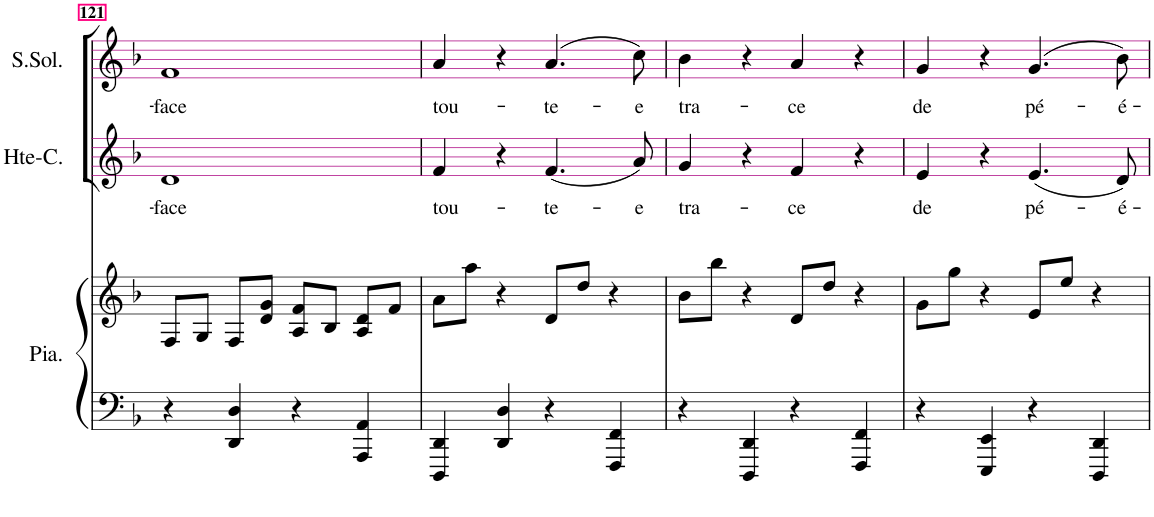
**kern	**kern	**kern	**text	**kern	**text
*part3	*part3	*part2	*part2	*part1	*part1
*staff4	*staff3	*staff2	*staff2	*staff1	*staff1
*I"Piano	*	*I"Hte-Contre	*	*I"Soprano Sol.	*
*I'Pia.	*	*I'Hte-C.	*	*I'S.Sol.	*
!!LO:PB:g=z
*clefF4	*clefG2	*clefG2	*	*clefG2	*
*k[b-]	*k[b-]	*k[b-]	*	*k[b-]	*
*M2/2	*M2/2	*M2/2	*	*M2/2	*
*met(c|)	*met(c|)	*met(c|)	*	*met(c|)	*
=121	=121	=121	=121	=121	=121
!	!	!	!LO:LY:b	!	!LO:LY:b
4r	8F/L	1d	-face	1f	-face
.	8G/J	.	.	.	.
4DD/ 4D/	8F/L	.	.	.	.
.	8d/ 8g/J	.	.	.	.
4r	8A/ 8f/L	.	.	.	.
.	8B-/J	.	.	.	.
4AAA/ 4AA/	8A/ 8d/L	.	.	.	.
.	8f/J	.	.	.	.
=122	=122	=122	=122	=122	=122
!	!	!	!LO:LY:b	!	!LO:LY:b
4DDD/ 4DD/	8a\L	4f/	tou-	4a/	tou-
.	8aa\J	.	.	.	.
4DD/ 4D/	4r	4r	.	4r	.
!	!	!	!LO:LY:b	!	!LO:LY:b
4r	8d/L	(4.f/	-te-	(4.a/	-te-
.	8dd/J	.	.	.	.
4FFF/ 4FF/	4r	.	.	.	.
!	!	!	!LO:LY:b	!	!LO:LY:b
.	.	8a/)	-e	8cc\)	-e
=123	=123	=123	=123	=123	=123
!	!	!	!LO:LY:b	!	!LO:LY:b
4r	8b-\L	4g/	tra-	4b-\	tra-
.	8bb-\J	.	.	.	.
4DDD/ 4DD/	4r	4r	.	4r	.
!	!	!	!LO:LY:b	!	!LO:LY:b
4r	8d/L	4f/	-ce	4a/	-ce
.	8dd/J	.	.	.	.
4FFF/ 4FF/	4r	4r	.	4r	.
=124	=124	=124	=124	=124	=124
!	!	!	!LO:LY:b	!	!LO:LY:b
4r	8g\L	4e/	de	4g/	de
.	8gg\J	.	.	.	.
4EEE/ 4EE/	4r	4r	.	4r	.
!	!	!	!LO:LY:b	!	!LO:LY:b
4r	8e/L	(4.e/	pé-	(4.g/	pé-
.	8ee/J	.	.	.	.
4DDD/ 4DD/	4r	.	.	.	.
!	!	!	!LO:LY:b	!	!LO:LY:b
.	.	8d/)	-é-	8b-\)	-é-
=	=	=	=	=	=
*-	*-	*-	*-	*-	*-
